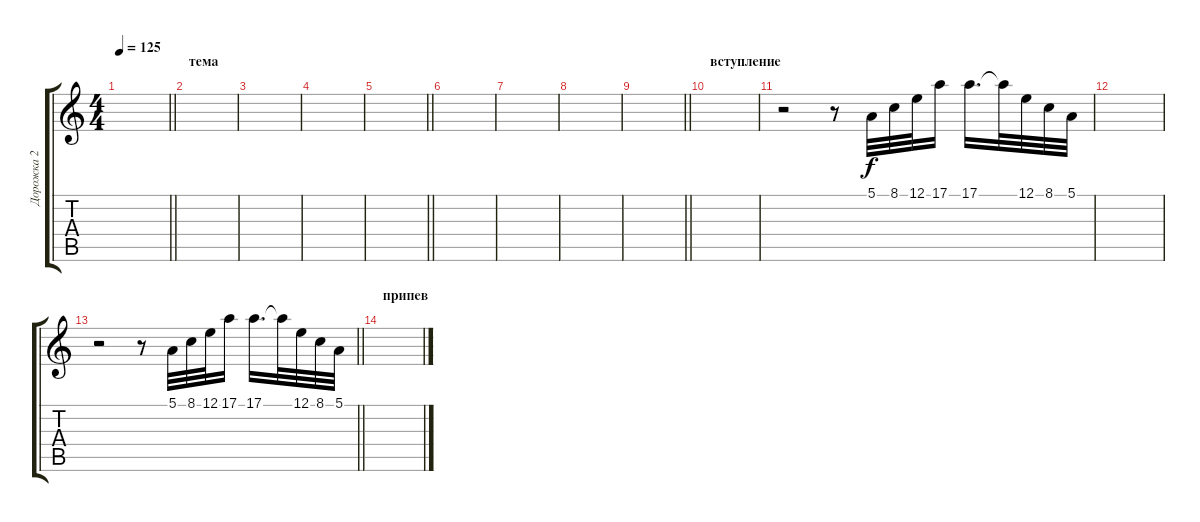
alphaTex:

\track ("Дорожка 2" "Дорожка 2") {instrument electricpiano1}
\staff {score tabs}
\tuning (E4 B3 G3 D3 A2 E2) {hide}
\ts (4 4)
\tempo 125
\clef g2
\barLineRight lightlight
\ks c
|
\section ("" "тема")
|
|
|
\barLineRight lightlight
|
|
|
|
\barLineRight lightlight
|
\section ("" "вступление")
|
r.2 r.8 5.1.32 8.1.32 12.1.32 17.1.16 17.1.16{d} 17.1{t}.32 12.1.32 8.1.32 5.1.32 |
|
\barLineRight lightlight
r.2 r.8 5.1.32 8.1.32 12.1.32 17.1.16 17.1.16{d} 17.1{t}.32 12.1.32 8.1.32 5.1.32 |
\section ("" "припев")
